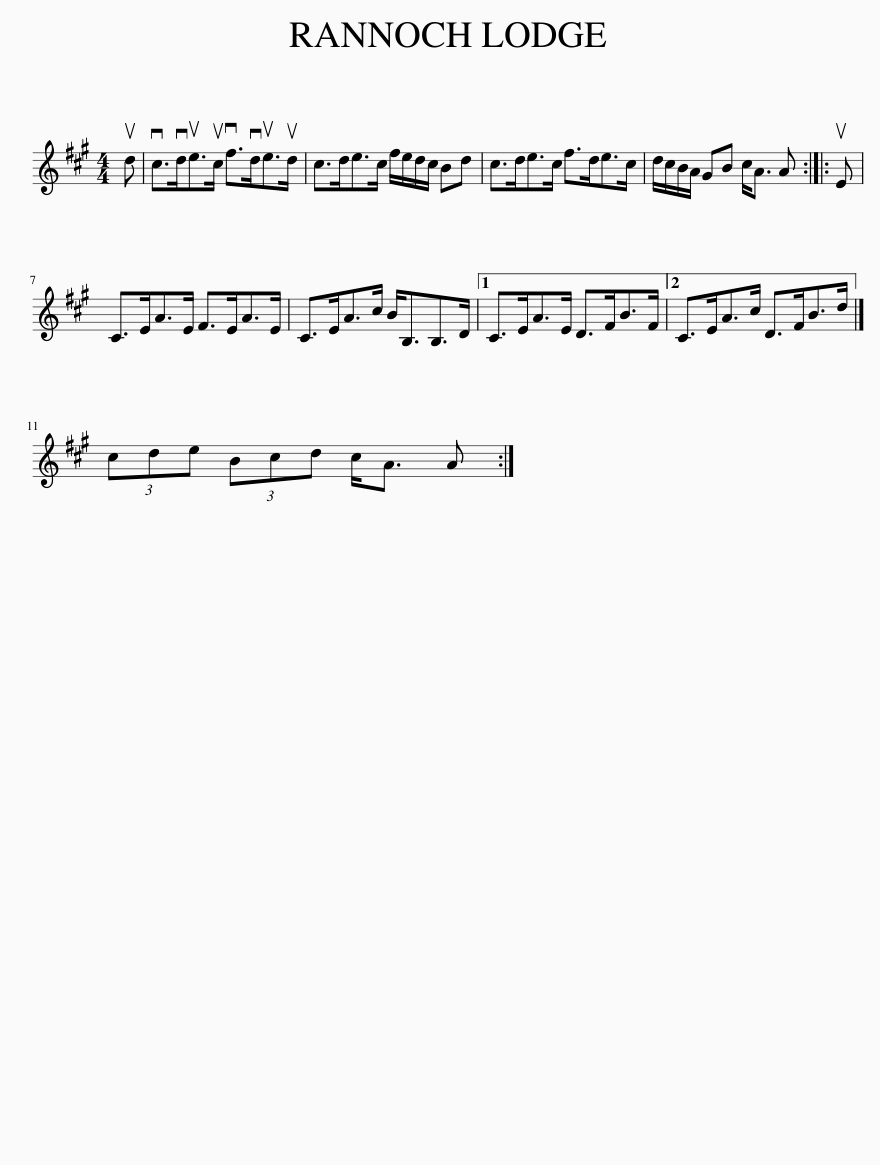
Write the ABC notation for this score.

X:1
L:1/8
M:4/4
I:linebreak $
K:A
V:1 treble
V:1
 ud | vc>vdue>uc vf>vdue>ud | c>de>c f/e/d/c/ Bd | c>de>c f>de>c | d/c/B/A/ GB c<A A :: %5
 uE |$ C>EA>E F>EA>E | C>EA>c B<B,B,>D |1 C>EA>E D>FB>F ||2 C>EA>c D>FB>d |]$ %10
 (3cde (3Bcd c<A A :| %11
